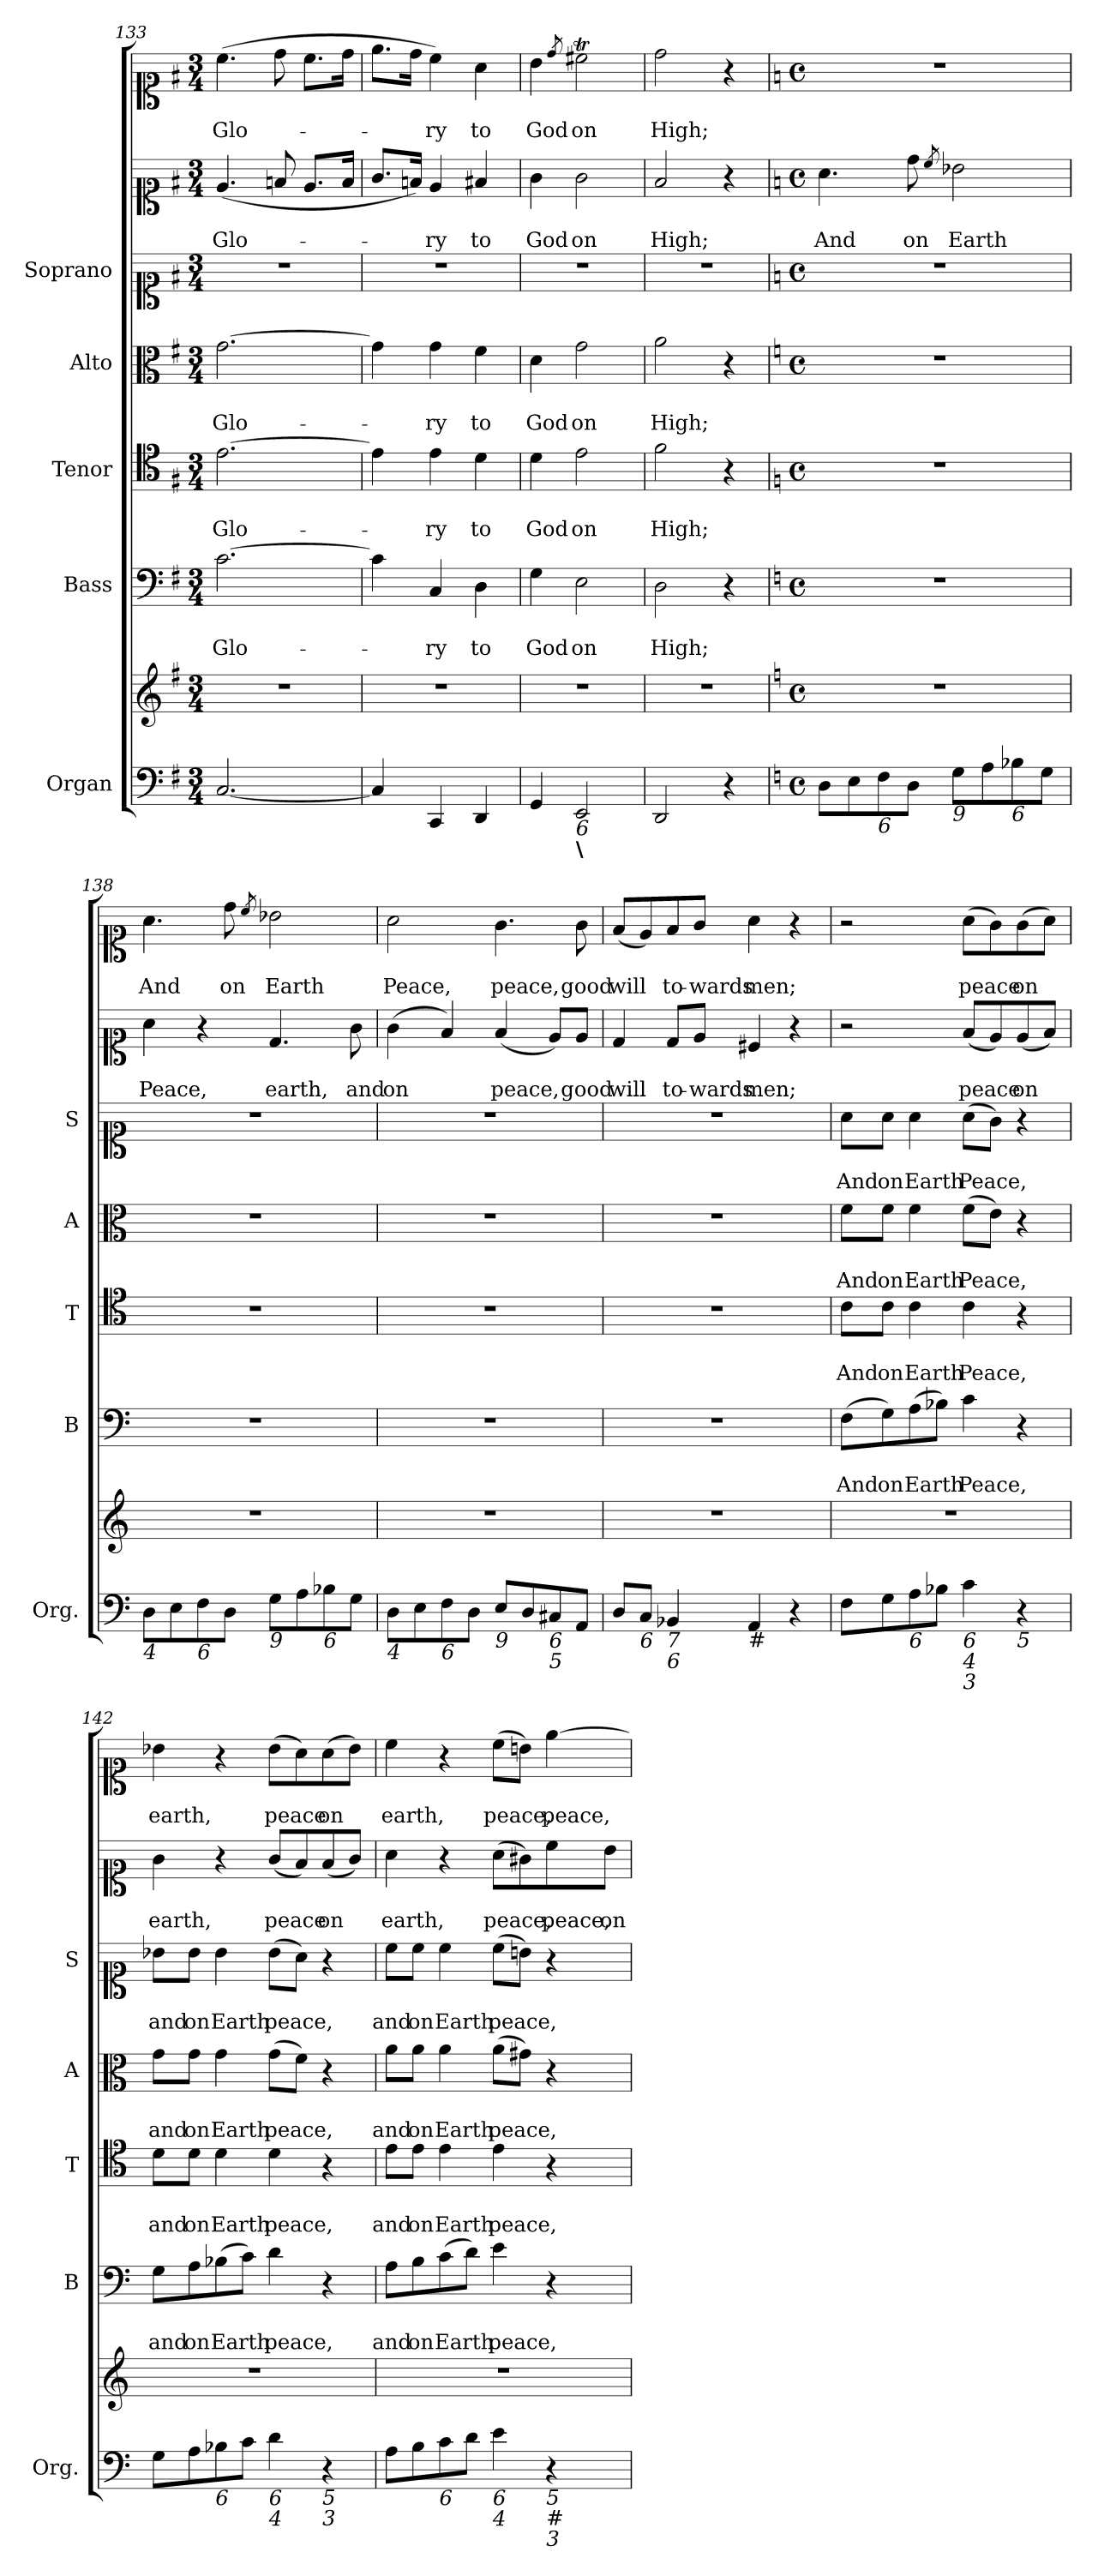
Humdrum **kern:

**kern	**kern	**kern	**text	**text	**kern	**text	**text	**kern	**text	**text	**kern	**text	**text	**kern	**text	**text	**kern	**text	**text
*part7	*part7	*part6	*part6	*part6	*part5	*part5	*part5	*part4	*part4	*part4	*part3	*part3	*part3	*part2	*part2	*part2	*part1	*part1	*part1
*staff8	*staff7	*staff6	*staff6	*staff6	*staff5	*staff5	*staff5	*staff4	*staff4	*staff4	*staff3	*staff3	*staff3	*staff2	*staff2	*staff2	*staff1	*staff1	*staff1
*I"Organ	*	*I"Bass	*	*	*I"Tenor	*	*	*I"Alto	*	*	*I"Soprano	*	*	*	*	*	*	*	*
*I'Org.	*	*I'B	*	*	*I'T	*	*	*I'A	*	*	*I'S	*	*	*	*	*	*	*	*
*clefF4	*clefG2	*clefF4	*	*	*clefC4	*	*	*clefC3	*	*	*clefC1	*	*	*clefC1	*	*	*clefC1	*	*
*k[f#]	*k[f#]	*k[f#]	*	*	*k[f#]	*	*	*k[f#]	*	*	*k[f#]	*	*	*k[f#]	*	*	*k[f#]	*	*
*G:	*G:	*G:	*	*	*G:	*	*	*G:	*	*	*G:	*	*	*G:	*	*	*G:	*	*
*M3/4	*M3/4	*M3/4	*	*	*M3/4	*	*	*M3/4	*	*	*M3/4	*	*	*M3/4	*	*	*M3/4	*	*
=133	=133	=133	=133	=133	=133	=133	=133	=133	=133	=133	=133	=133	=133	=133	=133	=133	=133	=133	=133
!	!	!	!	!LO:LY:b	!	!	!LO:LY:b	!	!	!LO:LY:b	!	!	!	!	!	!LO:LY:b	!	!	!LO:LY:b
[2.C/	2.r	[2.c\	.	Glo-	[2.e\	.	Glo-	[2.g\	.	Glo-	2.r	.	.	(<4.e/	.	Glo-	(>4.cc\	.	Glo-
.	.	.	.	.	.	.	.	.	.	.	.	.	.	8fn/	.	.	8dd\	.	.
.	.	.	.	.	.	.	.	.	.	.	.	.	.	8.e/L	.	.	8.cc\L	.	.
.	.	.	.	.	.	.	.	.	.	.	.	.	.	16f/Jk	.	.	16dd\Jk	.	.
=134	=134	=134	=134	=134	=134	=134	=134	=134	=134	=134	=134	=134	=134	=134	=134	=134	=134	=134	=134
4C/]	2.r	4c\]	.	.	4e\]	.	.	4g\]	.	.	2.r	.	.	8.g/L	.	.	8.ee\L	.	.
.	.	.	.	.	.	.	.	.	.	.	.	.	.	16fn/Jk)	.	.	16dd\Jk	.	.
!	!	!	!	!LO:LY:b	!	!	!LO:LY:b	!	!	!LO:LY:b	!	!	!	!	!	!LO:LY:b	!	!	!LO:LY:b
4CC/	.	4C/	.	-ry	4e\	.	-ry	4g\	.	-ry	.	.	.	4e/	.	-ry	4cc\)	.	-ry
!	!	!	!	!LO:LY:b	!	!	!LO:LY:b	!	!	!LO:LY:b	!	!	!	!	!	!LO:LY:b	!	!	!LO:LY:b
4DD/	.	4D\	.	to	4d\	.	to	4f#\	.	to	.	.	.	4f#X/	.	to	4a\	.	to
=135	=135	=135	=135	=135	=135	=135	=135	=135	=135	=135	=135	=135	=135	=135	=135	=135	=135	=135	=135
!	!	!	!	!LO:LY:b	!	!	!LO:LY:b	!	!	!LO:LY:b	!	!	!	!	!	!LO:LY:b	!	!	!LO:LY:b
4GG/	2.r	4G\	.	God	4d\	.	God	4d\	.	God	2.r	.	.	4g\	.	God	4b\	.	God
.	.	.	.	.	.	.	.	.	.	.	.	.	.	.	.	.	8qdd/	.	.
!LO:TX:b:i:t=6	!	!	!	!	!	!	!	!	!	!	!	!	!	!	!	!	!	!	!
!LO:TX:b:B:t=\	!	!	!	!	!	!	!	!	!	!	!	!	!	!	!	!	!	!	!
!	!	!	!	!LO:LY:b	!	!	!LO:LY:b	!	!	!LO:LY:b	!	!	!	!	!	!LO:LY:b	!	!	!LO:LY:b
2EE/	.	2E\	.	on	2e\	.	on	2g\	.	on	.	.	.	2g\	.	on	2cc#Xt\	.	on
=136	=136	=136	=136	=136	=136	=136	=136	=136	=136	=136	=136	=136	=136	=136	=136	=136	=136	=136	=136
!	!	!	!	!LO:LY:b	!	!	!LO:LY:b	!	!	!LO:LY:b	!	!	!	!	!	!LO:LY:b	!	!	!LO:LY:b
2DD/	2.r	2D\	.	High;	2f#\	.	High;	2a\	.	High;	2.r	.	.	2f#/	.	High;	2dd\	.	High;
4r	.	4r	.	.	4r	.	.	4r	.	.	.	.	.	4r	.	.	4r	.	.
!!LO:PB:g=z
=137	=137	=137	=137	=137	=137	=137	=137	=137	=137	=137	=137	=137	=137	=137	=137	=137	=137	=137	=137
*k[]	*k[]	*k[]	*	*	*k[]	*	*	*k[]	*	*	*k[]	*	*	*k[]	*	*	*k[]	*	*
*a:	*a:	*a:	*	*	*a:	*	*	*a:	*	*	*a:	*	*	*a:	*	*	*a:	*	*
*M4/4	*M4/4	*M4/4	*	*	*M4/4	*	*	*M4/4	*	*	*M4/4	*	*	*M4/4	*	*	*M4/4	*	*
*met(c)	*met(c)	*met(c)	*	*	*met(c)	*	*	*met(c)	*	*	*met(c)	*	*	*met(c)	*	*	*met(c)	*	*
!	!	!	!	!	!	!	!	!	!	!	!	!	!	!	!	!LO:LY:b	!	!	!
8D\L	1r	1r	.	.	1r	.	.	1r	.	.	1r	.	.	4.a\	.	And	1r	.	.
8E\	.	.	.	.	.	.	.	.	.	.	.	.	.	.	.	.	.	.	.
!LO:TX:b:i:t=6	!	!	!	!	!	!	!	!	!	!	!	!	!	!	!	!	!	!	!
8F\	.	.	.	.	.	.	.	.	.	.	.	.	.	.	.	.	.	.	.
!	!	!	!	!	!	!	!	!	!	!	!	!	!	!	!	!LO:LY:b	!	!	!
8D\J	.	.	.	.	.	.	.	.	.	.	.	.	.	8dd\	.	on	.	.	.
.	.	.	.	.	.	.	.	.	.	.	.	.	.	8qcc/	.	.	.	.	.
!LO:TX:b:i:t=9	!	!	!	!	!	!	!	!	!	!	!	!	!	!	!	!	!	!	!
!	!	!	!	!	!	!	!	!	!	!	!	!	!	!	!	!LO:LY:b	!	!	!
8G\L	.	.	.	.	.	.	.	.	.	.	.	.	.	2b-X\	.	Earth	.	.	.
8A\	.	.	.	.	.	.	.	.	.	.	.	.	.	.	.	.	.	.	.
!LO:TX:b:i:t=6	!	!	!	!	!	!	!	!	!	!	!	!	!	!	!	!	!	!	!
8B-X\	.	.	.	.	.	.	.	.	.	.	.	.	.	.	.	.	.	.	.
8G\J	.	.	.	.	.	.	.	.	.	.	.	.	.	.	.	.	.	.	.
=138	=138	=138	=138	=138	=138	=138	=138	=138	=138	=138	=138	=138	=138	=138	=138	=138	=138	=138	=138
!LO:TX:b:i:t=4	!	!	!	!	!	!	!	!	!	!	!	!	!	!	!	!	!	!	!
!	!	!	!	!	!	!	!	!	!	!	!	!	!	!	!	!LO:LY:b	!	!	!LO:LY:b
8D\L	1r	1r	.	.	1r	.	.	1r	.	.	1r	.	.	4a\	.	Peace,	4.a\	.	And
8E\	.	.	.	.	.	.	.	.	.	.	.	.	.	.	.	.	.	.	.
!LO:TX:b:i:t=6	!	!	!	!	!	!	!	!	!	!	!	!	!	!	!	!	!	!	!
8F\	.	.	.	.	.	.	.	.	.	.	.	.	.	4r	.	.	.	.	.
!	!	!	!	!	!	!	!	!	!	!	!	!	!	!	!	!	!	!	!LO:LY:b
8D\J	.	.	.	.	.	.	.	.	.	.	.	.	.	.	.	.	8dd\	.	on
.	.	.	.	.	.	.	.	.	.	.	.	.	.	.	.	.	8qcc/	.	.
!LO:TX:b:i:t=9	!	!	!	!	!	!	!	!	!	!	!	!	!	!	!	!	!	!	!
!	!	!	!	!	!	!	!	!	!	!	!	!	!	!	!	!LO:LY:b	!	!	!LO:LY:b
8G\L	.	.	.	.	.	.	.	.	.	.	.	.	.	4.d/	.	earth,	2b-X\	.	Earth
8A\	.	.	.	.	.	.	.	.	.	.	.	.	.	.	.	.	.	.	.
!LO:TX:b:i:t=6	!	!	!	!	!	!	!	!	!	!	!	!	!	!	!	!	!	!	!
8B-X\	.	.	.	.	.	.	.	.	.	.	.	.	.	.	.	.	.	.	.
!	!	!	!	!	!	!	!	!	!	!	!	!	!	!	!	!LO:LY:b	!	!	!
8G\J	.	.	.	.	.	.	.	.	.	.	.	.	.	8g\	.	and	.	.	.
=139	=139	=139	=139	=139	=139	=139	=139	=139	=139	=139	=139	=139	=139	=139	=139	=139	=139	=139	=139
!LO:TX:b:i:t=4	!	!	!	!	!	!	!	!	!	!	!	!	!	!	!	!	!	!	!
!	!	!	!	!	!	!	!	!	!	!	!	!	!	!	!	!LO:LY:b	!	!	!LO:LY:b
8D\L	1r	1r	.	.	1r	.	.	1r	.	.	1r	.	.	(>4g\	.	on	2a\	.	Peace,
8E\	.	.	.	.	.	.	.	.	.	.	.	.	.	.	.	.	.	.	.
!LO:TX:b:i:t=6	!	!	!	!	!	!	!	!	!	!	!	!	!	!	!	!	!	!	!
8F\	.	.	.	.	.	.	.	.	.	.	.	.	.	4f/)	.	.	.	.	.
8D\J	.	.	.	.	.	.	.	.	.	.	.	.	.	.	.	.	.	.	.
!LO:TX:b:i:t=9	!	!	!	!	!	!	!	!	!	!	!	!	!	!	!	!	!	!	!
!	!	!	!	!	!	!	!	!	!	!	!	!	!	!	!	!LO:LY:b	!	!	!LO:LY:b
8E/L	.	.	.	.	.	.	.	.	.	.	.	.	.	(<4f/	.	peace,	4.g\	.	peace,
8D/	.	.	.	.	.	.	.	.	.	.	.	.	.	.	.	.	.	.	.
!LO:TX:b:i:t=6	!	!	!	!	!	!	!	!	!	!	!	!	!	!	!	!	!	!	!
!LO:TX:b:i:t=5	!	!	!	!	!	!	!	!	!	!	!	!	!	!	!	!	!	!	!
8C#X/	.	.	.	.	.	.	.	.	.	.	.	.	.	8e/L)	.	.	.	.	.
!	!	!	!	!	!	!	!	!	!	!	!	!	!	!	!	!LO:LY:b	!	!	!LO:LY:b
8AA/J	.	.	.	.	.	.	.	.	.	.	.	.	.	8e/J	.	good	8g\	.	good
=140	=140	=140	=140	=140	=140	=140	=140	=140	=140	=140	=140	=140	=140	=140	=140	=140	=140	=140	=140
!	!	!	!	!	!	!	!	!	!	!	!	!	!	!	!	!LO:LY:b	!	!	!LO:LY:b
8D/L	1r	1r	.	.	1r	.	.	1r	.	.	1r	.	.	4d/	.	will	(<8f/L	.	will
!LO:TX:b:i:t=6	!	!	!	!	!	!	!	!	!	!	!	!	!	!	!	!	!	!	!
8C/J	.	.	.	.	.	.	.	.	.	.	.	.	.	.	.	.	8e/)	.	.
!LO:TX:b:i:t=7	!	!	!	!	!	!	!	!	!	!	!	!	!	!	!	!	!	!	!
!LO:TX:b:i:t=6	!	!	!	!	!	!	!	!	!	!	!	!	!	!	!	!	!	!	!
!	!	!	!	!	!	!	!	!	!	!	!	!	!	!	!	!LO:LY:b	!	!	!LO:LY:b
4BB-X/	.	.	.	.	.	.	.	.	.	.	.	.	.	8d/L	.	to-	8f/	.	to-
!	!	!	!	!	!	!	!	!	!	!	!	!	!	!	!	!LO:LY:b	!	!	!LO:LY:b
.	.	.	.	.	.	.	.	.	.	.	.	.	.	8e/J	.	-wards	8g/J	.	-wards
!LO:TX:b:t=#	!	!	!	!	!	!	!	!	!	!	!	!	!	!	!	!	!	!	!
!	!	!	!	!	!	!	!	!	!	!	!	!	!	!	!	!LO:LY:b	!	!	!LO:LY:b
4AA/	.	.	.	.	.	.	.	.	.	.	.	.	.	4c#X/	.	men;	4a\	.	men;
4r	.	.	.	.	.	.	.	.	.	.	.	.	.	4r	.	.	4r	.	.
=141	=141	=141	=141	=141	=141	=141	=141	=141	=141	=141	=141	=141	=141	=141	=141	=141	=141	=141	=141
!	!	!	!	!LO:LY:b	!	!	!LO:LY:b	!	!	!LO:LY:b	!	!	!LO:LY:b	!	!	!	!	!	!
8F\L	1r	(>8F\L	.	And	8c\L	.	And	8f\L	.	And	8a\L	.	And	2r	.	.	2r	.	.
!	!	!	!	!LO:LY:b	!	!	!LO:LY:b	!	!	!LO:LY:b	!	!	!LO:LY:b	!	!	!	!	!	!
8G\	.	8G\)	.	on	8c\J	.	on	8f\J	.	on	8a\J	.	on	.	.	.	.	.	.
!LO:TX:b:i:t=6	!	!	!	!	!	!	!	!	!	!	!	!	!	!	!	!	!	!	!
!	!	!	!	!LO:LY:b	!	!	!LO:LY:b	!	!	!LO:LY:b	!	!	!LO:LY:b	!	!	!	!	!	!
8A\	.	(>8A\	.	Earth	4c\	.	Earth	4f\	.	Earth	4a\	.	Earth	.	.	.	.	.	.
8B-X\J	.	8B-X\J)	.	.	.	.	.	.	.	.	.	.	.	.	.	.	.	.	.
!LO:TX:b:i:t=6	!	!	!	!	!	!	!	!	!	!	!	!	!	!	!	!	!	!	!
!LO:TX:b:i:t=4	!	!	!	!	!	!	!	!	!	!	!	!	!	!	!	!	!	!	!
!LO:TX:b:i:t=3	!	!	!	!	!	!	!	!	!	!	!	!	!	!	!	!	!	!	!
!	!	!	!	!LO:LY:b	!	!	!LO:LY:b	!	!	!LO:LY:b	!	!	!LO:LY:b	!	!	!LO:LY:b	!	!	!LO:LY:b
4c\	.	4c\	.	Peace,	4c\	.	Peace,	(>8f\L	.	Peace,	(>8a\L	.	Peace,	(<8f/L	.	peace	(>8a\L	.	peace
.	.	.	.	.	.	.	.	8e\J)	.	.	8g\J)	.	.	8e/)	.	.	8g\)	.	.
!LO:TX:b:i:t=5	!	!	!	!	!	!	!	!	!	!	!	!	!	!	!	!	!	!	!
!	!	!	!	!	!	!	!	!	!	!	!	!	!	!	!	!LO:LY:b	!	!	!LO:LY:b
4r	.	4r	.	.	4r	.	.	4r	.	.	4r	.	.	(<8e/	.	on	(>8g\	.	on
.	.	.	.	.	.	.	.	.	.	.	.	.	.	8f/J)	.	.	8a\J)	.	.
!!LO:PB:g=z
=142	=142	=142	=142	=142	=142	=142	=142	=142	=142	=142	=142	=142	=142	=142	=142	=142	=142	=142	=142
!	!	!	!	!LO:LY:b	!	!	!LO:LY:b	!	!	!LO:LY:b	!	!	!LO:LY:b	!	!	!LO:LY:b	!	!	!LO:LY:b
8G\L	1r	8G\L	.	and	8d\L	.	and	8g\L	.	and	8b-X\L	.	and	4g\	.	earth,	4b-X\	.	earth,
!	!	!	!	!LO:LY:b	!	!	!LO:LY:b	!	!	!LO:LY:b	!	!	!LO:LY:b	!	!	!	!	!	!
8A\	.	8A\	.	on	8d\J	.	on	8g\J	.	on	8b-\J	.	on	.	.	.	.	.	.
!LO:TX:b:i:t=6	!	!	!	!	!	!	!	!	!	!	!	!	!	!	!	!	!	!	!
!	!	!	!	!LO:LY:b	!	!	!LO:LY:b	!	!	!LO:LY:b	!	!	!LO:LY:b	!	!	!	!	!	!
8B-X\	.	(>8B-X\	.	Earth	4d\	.	Earth	4g\	.	Earth	4b-\	.	Earth	4r	.	.	4r	.	.
8c\J	.	8c\J)	.	.	.	.	.	.	.	.	.	.	.	.	.	.	.	.	.
!LO:TX:b:i:t=6	!	!	!	!	!	!	!	!	!	!	!	!	!	!	!	!	!	!	!
!LO:TX:b:i:t=4	!	!	!	!	!	!	!	!	!	!	!	!	!	!	!	!	!	!	!
!	!	!	!	!LO:LY:b	!	!	!LO:LY:b	!	!	!LO:LY:b	!	!	!LO:LY:b	!	!	!LO:LY:b	!	!	!LO:LY:b
4d\	.	4d\	.	peace,	4d\	.	peace,	(>8g\L	.	peace,	(>8b-\L	.	peace,	(<8g/L	.	peace	(>8b-\L	.	peace
.	.	.	.	.	.	.	.	8f\J)	.	.	8a\J)	.	.	8f/)	.	.	8a\)	.	.
!LO:TX:b:i:t=5	!	!	!	!	!	!	!	!	!	!	!	!	!	!	!	!	!	!	!
!LO:TX:b:i:t=3	!	!	!	!	!	!	!	!	!	!	!	!	!	!	!	!	!	!	!
!	!	!	!	!	!	!	!	!	!	!	!	!	!	!	!	!LO:LY:b	!	!	!LO:LY:b
4r	.	4r	.	.	4r	.	.	4r	.	.	4r	.	.	(<8f/	.	on	(>8a\	.	on
.	.	.	.	.	.	.	.	.	.	.	.	.	.	8g/J)	.	.	8b-\J)	.	.
=143	=143	=143	=143	=143	=143	=143	=143	=143	=143	=143	=143	=143	=143	=143	=143	=143	=143	=143	=143
!	!	!	!	!LO:LY:b	!	!	!LO:LY:b	!	!	!LO:LY:b	!	!	!LO:LY:b	!	!	!LO:LY:b	!	!	!LO:LY:b
8A\L	1r	8A\L	.	and	8e\L	.	and	8a\L	.	and	8cc\L	.	and	4a\	.	earth,	4cc\	.	earth,
!	!	!	!	!LO:LY:b	!	!	!LO:LY:b	!	!	!LO:LY:b	!	!	!LO:LY:b	!	!	!	!	!	!
8B\	.	8B\	.	on	8e\J	.	on	8a\J	.	on	8cc\J	.	on	.	.	.	.	.	.
!LO:TX:b:i:t=6	!	!	!	!	!	!	!	!	!	!	!	!	!	!	!	!	!	!	!
!	!	!	!	!LO:LY:b	!	!	!LO:LY:b	!	!	!LO:LY:b	!	!	!LO:LY:b	!	!	!	!	!	!
8c\	.	(>8c\	.	Earth	4e\	.	Earth	4a\	.	Earth	4cc\	.	Earth	4r	.	.	4r	.	.
8d\J	.	8d\J)	.	.	.	.	.	.	.	.	.	.	.	.	.	.	.	.	.
!LO:TX:b:i:t=6	!	!	!	!	!	!	!	!	!	!	!	!	!	!	!	!	!	!	!
!LO:TX:b:i:t=4	!	!	!	!	!	!	!	!	!	!	!	!	!	!	!	!	!	!	!
!	!	!	!	!LO:LY:b	!	!	!LO:LY:b	!	!	!LO:LY:b	!	!	!LO:LY:b	!	!	!LO:LY:b	!	!	!LO:LY:b
4e\	.	4e\	.	peace,	4e\	.	peace,	(>8a\L	.	peace,	(>8cc\L	.	peace,	(>8a\L	.	peace,	(>8cc\L	.	peace,
.	.	.	.	.	.	.	.	8g#X\J)	.	.	8bn\J)	.	.	8g#X\)	.	.	8bn\J)	.	.
!LO:TX:b:i:t=5	!	!	!	!	!	!	!	!	!	!	!	!	!	!	!	!	!	!	!
!LO:TX:b:t=#	!	!	!	!	!	!	!	!	!	!	!	!	!	!	!	!	!	!	!
!LO:TX:b:i:t=3	!	!	!	!	!	!	!	!	!	!	!	!	!	!	!	!	!	!	!
!	!	!	!	!	!	!	!	!	!	!	!	!	!	!	!	!LO:LY:b	!	!	!LO:LY:b
4r	.	4r	.	.	4r	.	.	4r	.	.	4r	.	.	8cc\	.	peace,	[4ee\	.	peace,
!	!	!	!	!	!	!	!	!	!	!	!	!	!	!	!	!LO:LY:b	!	!	!
.	.	.	.	.	.	.	.	.	.	.	.	.	.	8b\J	.	on	.	.	.
=	=	=	=	=	=	=	=	=	=	=	=	=	=	=	=	=	=	=	=
*-	*-	*-	*-	*-	*-	*-	*-	*-	*-	*-	*-	*-	*-	*-	*-	*-	*-	*-	*-
